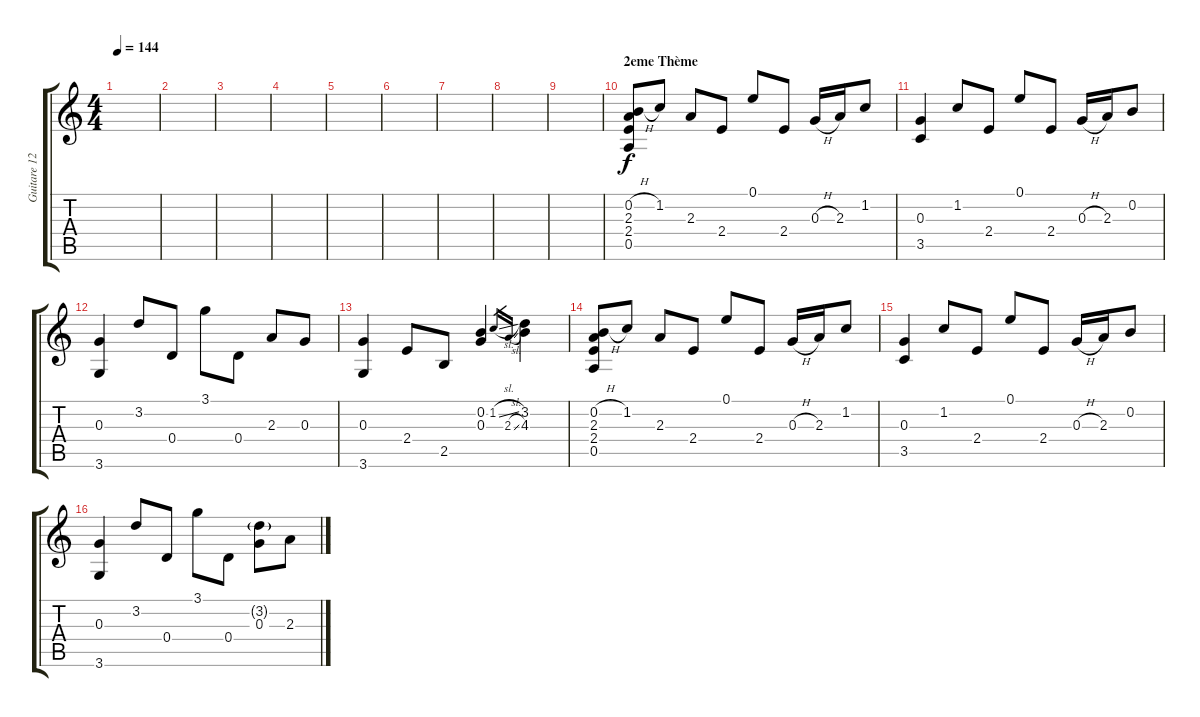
\track ("Guitare 12 cordes" "Guitare 12") {instrument acousticguitarsteel}
\staff {score tabs}
\tuning (E4 B3 G3 D3 A2 E2) {hide}
\ts (4 4)
\tempo 144
\clef g2
\ks c
|
|
|
|
|
|
|
|
|
\section ("" "2eme Thème")
(0.2{h} 2.3 2.4 0.5).8 1.2.8 2.3.8 2.4.8 0.1.8 2.4.8 0.3{h}.16 2.3.16 1.2.8 |
(0.3 3.5).4 1.2.8 2.4.8 0.1.8 2.4.8 0.3{h}.16 2.3.16 0.2.8 |
(0.3 3.6).4 3.2.8 0.4.8 3.1.8 0.4.8 2.3.8 0.3.8 |
(0.3 3.6).4 2.4.8 2.5.8 (0.2 0.3).4 1.2{sl}.16{gr} 2.3{sl}.16{gr} (3.2 4.3).4 |
(0.2{h} 2.3 2.4 0.5).8 1.2.8 2.3.8 2.4.8 0.1.8 2.4.8 0.3{h}.16 2.3.16 1.2.8 |
(0.3 3.5).4 1.2.8 2.4.8 0.1.8 2.4.8 0.3{h}.16 2.3.16 0.2.8 |
(0.3 3.6).4 3.2.8 0.4.8 3.1.8 0.4.8 (3.2{g} 0.3).8 2.3.8
